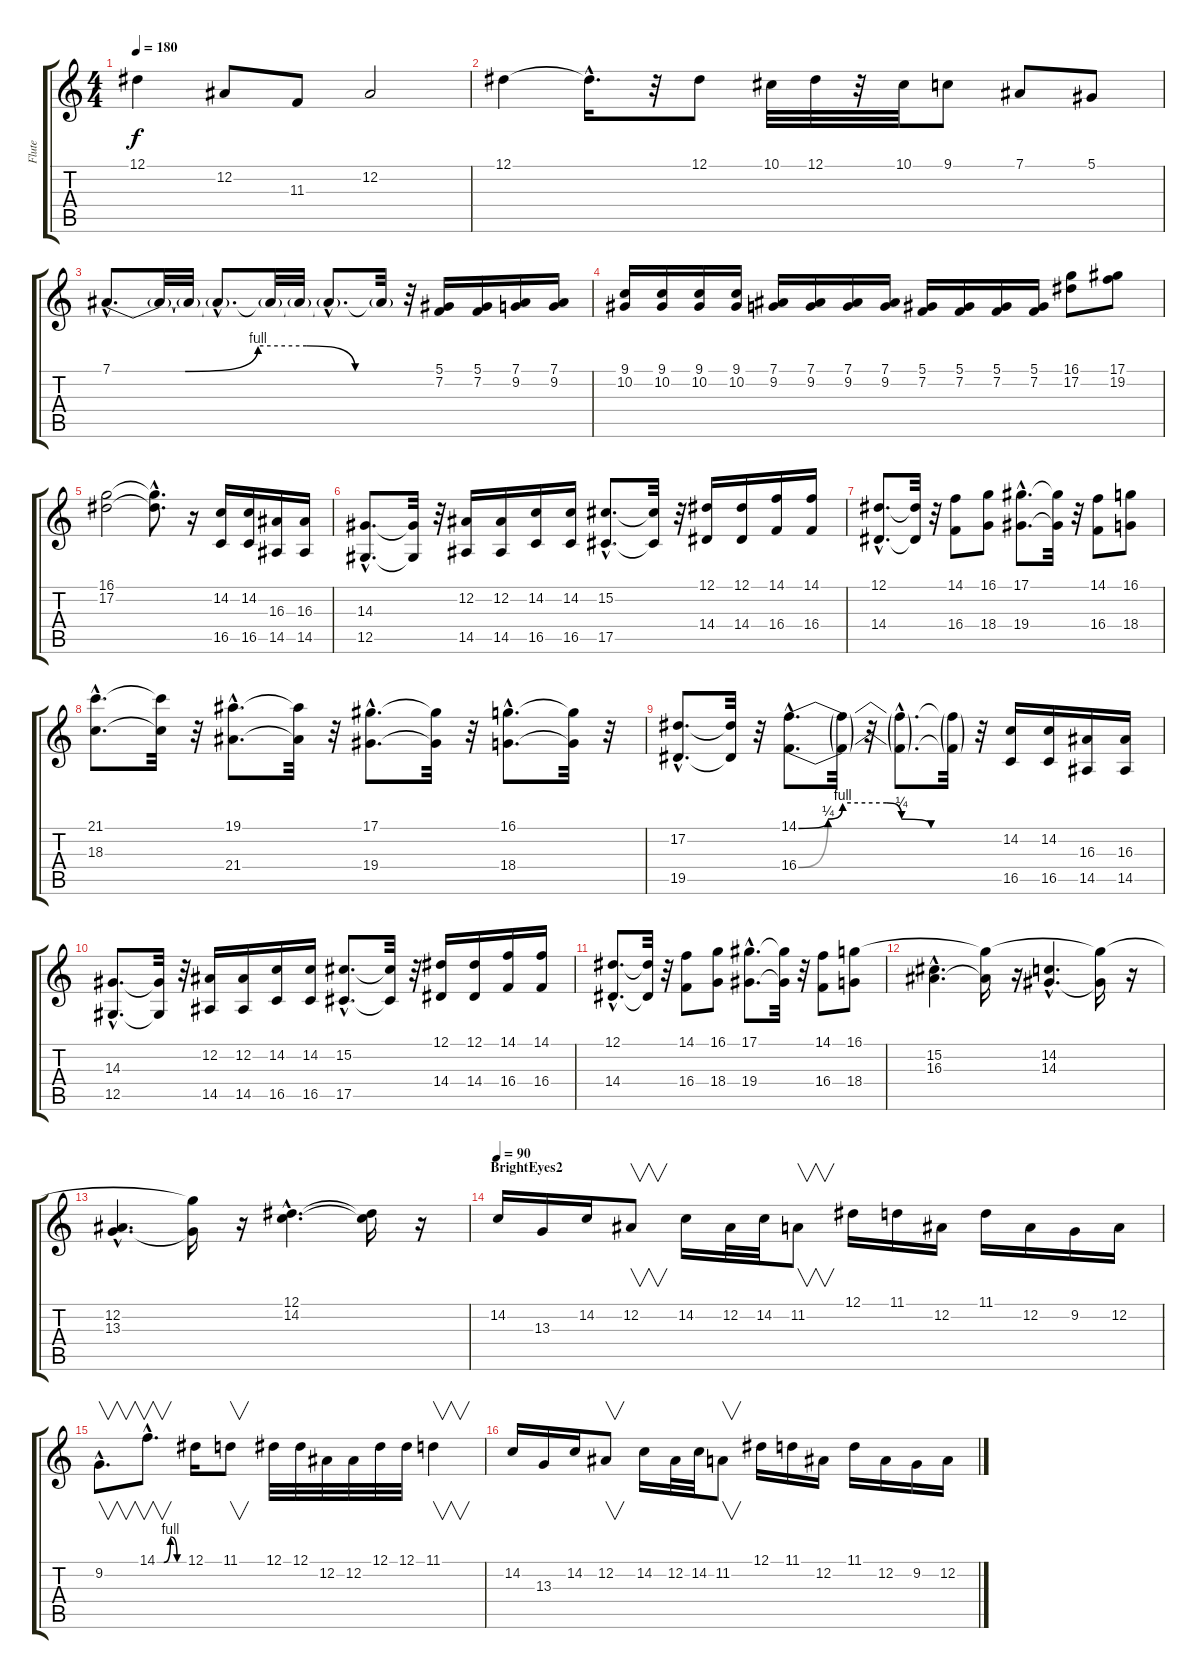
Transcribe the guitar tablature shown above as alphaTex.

\track ("Flute" "Flute") {instrument flute}
\staff {score tabs}
\tuning (Eb4 Bb3 Gb3 Db3 Ab2 Eb2) {hide}
\ts (4 4)
\tempo 180
\clef g2
\ks c
12.1.4{dy f} 12.2.8 11.3.8 12.2.2 |
12.1.4 12.1{hac t}.16{d} r.32 12.1.8 10.1.32 12.1.32 r.32 10.1.32 9.1.8 7.1.8 5.1.8 |
7.1{be (custom 0 0 15 0 30 4 40 4 50 0 60 0) hac}.8{d} 7.1{t}.32 7.1{t}.32 7.1{hac t}.8{d} 7.1{t}.32 7.1{t}.32 7.1{hac t}.8{d} 7.1{t}.32 r.32 (5.1 7.2).16 (5.1 7.2).16 (7.1 9.2).16 (7.1 9.2).16 |
(9.1 10.2).16 (9.1 10.2).16 (9.1 10.2).16 (9.1 10.2).16 (7.1 9.2).16 (7.1 9.2).16 (7.1 9.2).16 (7.1 9.2).16 (5.1 7.2).16 (5.1 7.2).16 (5.1 7.2).16 (5.1 7.2).16 (16.1 17.2).8 (17.1 19.2).8 |
(16.1 17.2).2 (16.1{hac t} 17.2{hac t}).8{d} r.16 (14.2 16.5).16 (14.2 16.5).16 (16.3 14.5).16 (16.3 14.5).16 |
(14.3{hac} 12.5{hac}).8{d} (14.3{t} 12.5{t}).32 r.32 (12.2 14.5).16 (12.2 14.5).16 (14.2 16.5).16 (14.2 16.5).16 (15.2{hac} 17.5{hac}).8{d} (15.2{t} 17.5{t}).32 r.32 (12.1 14.4).16 (12.1 14.4).16 (14.1 16.4).16 (14.1 16.4).16 |
(12.1{hac} 14.4{hac}).8{d} (12.1{t} 14.4{t}).32 r.32 (14.1 16.4).8 (16.1 18.4).8 (17.1{hac} 19.4{hac}).8{d} (17.1{t} 19.4{t}).32 r.32 (14.1 16.4).8 (16.1 18.4).8 |
(21.1{hac} 18.3{hac}).8{d} (21.1{t} 18.3{t}).32 r.32 (19.1{hac} 21.4{hac}).8{d} (19.1{t} 21.4{t}).32 r.32 (17.1{hac} 19.4{hac}).8{d} (17.1{t} 19.4{t}).32 r.32 (16.1{hac} 18.4{hac}).8{d} (16.1{t} 18.4{t}).32 r.32 |
(17.2{hac} 19.5{hac}).8{d} (17.2{t} 19.5{t}).32 r.32 (14.1{be (custom 0 0 10 1 15 4 30 4 35 1 45 0 60 0) hac} 16.4{be (custom 0 0 10 1 15 4 30 4 35 1 45 0 60 0) hac}).8{d} (14.1{t} 16.4{t}).32 r.32 (14.1{hac t} 16.4{hac t}).8{d} (14.1{t} 16.4{t}).32 r.32 (14.2 16.5).16 (14.2 16.5).16 (16.3 14.5).16 (16.3 14.5).16 |
(14.3{hac} 12.5{hac}).8{d} (14.3{t} 12.5{t}).32 r.32 (12.2 14.5).16 (12.2 14.5).16 (14.2 16.5).16 (14.2 16.5).16 (15.2{hac} 17.5{hac}).8{d} (15.2{t} 17.5{t}).32 r.32 (12.1 14.4).16 (12.1 14.4).16 (14.1 16.4).16 (14.1 16.4).16 |
(12.1{hac} 14.4{hac}).8{d} (12.1{t} 14.4{t}).32 r.32 (14.1 16.4).8 (16.1 18.4).8 (17.1{hac} 19.4{hac}).8{d} (17.1{t} 19.4{t}).32 r.32 (14.1 16.4).8 (16.1 18.4).8 |
(15.2{hac} 16.3{hac}).4{d} (16.1{t} 16.3{t}).16 r.16 (14.2{hac} 14.3{hac}).4{d} (16.1{t} 14.3{t}).16 r.16 |
(12.2{hac} 13.3{hac}).4{d} (16.1{t} 13.3{t}).16 r.16 (12.1{hac} 14.2{hac}).4{d} (12.1{t} 14.2{t}).16 r.16 |
\section ("" "BrightEyes2")
\tempo 90
14.2.16{volume 10 instrument flute} 13.3.16 14.2.16 12.2.8{v} 14.2.16 12.2.32 14.2.32 11.2.8{v} 12.1.16 11.1.16 12.2.16 11.1.16 12.2.16 9.2.16 12.2.16 |
9.2{hac}.8{v d} 14.1{be (custom 0 0 15 0 30 4 45 0 60 0) hac}.8{v d} 12.1.16 11.1.8{v} 12.1.32 12.1.32 12.2.32 12.2.32 12.1.32 12.1.32 11.1.4{v} |
14.2.16 13.3.16 14.2.16 12.2.8{v} 14.2.16 12.2.32 14.2.32 11.2.8{v} 12.1.16 11.1.16 12.2.16 11.1.16 12.2.16 9.2.16 12.2.16
